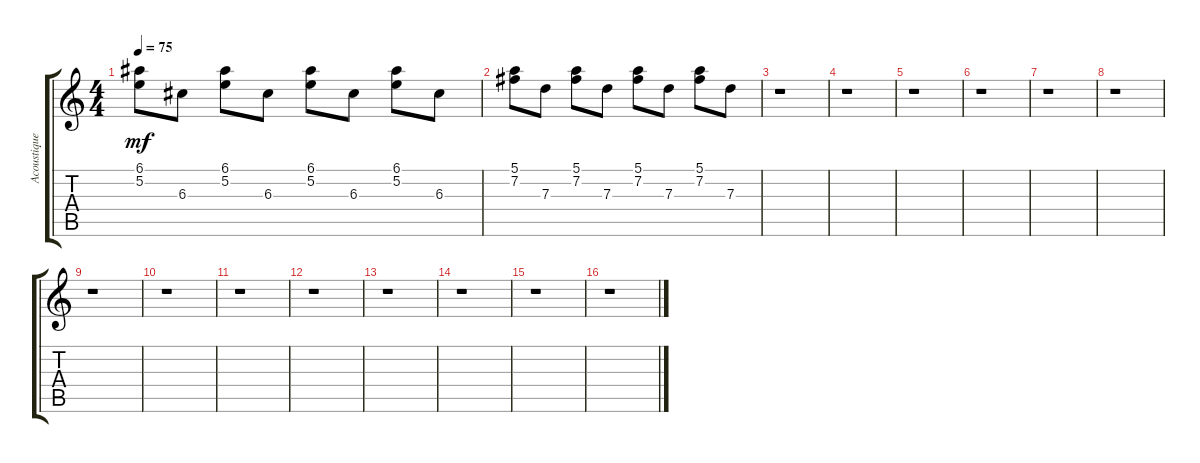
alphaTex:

\track ("Acoustique" "Acoustique") {instrument acousticguitarsteel}
\staff {score tabs}
\tuning (E4 B3 G3 D3 A2 E2) {hide}
\ts (4 4)
\tempo 75
\clef g2
\ks c
(6.1 5.2).8{dy mf} 6.3.8 (6.1 5.2).8 6.3.8 (6.1 5.2).8 6.3.8 (6.1 5.2).8 6.3.8 |
(5.1 7.2).8 7.3.8 (5.1 7.2).8 7.3.8 (5.1 7.2).8 7.3.8 (5.1 7.2).8 7.3.8 |
r.1 |
r.1 |
r.1 |
r.1 |
r.1 |
r.1 |
r.1 |
r.1 |
r.1 |
r.1 |
r.1 |
r.1 |
r.1 |
r.1
